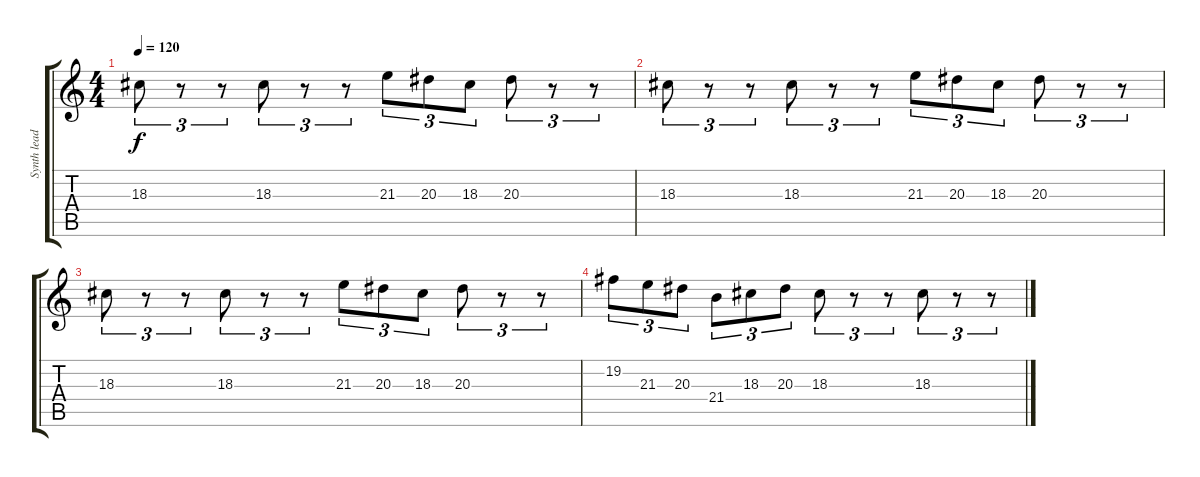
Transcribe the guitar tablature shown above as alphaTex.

\track ("Synth lead" "Synth lead") {instrument lead3calliope}
\staff {score tabs}
\tuning (E4 B3 G3 D3 A2 E2) {hide}
\ts (4 4)
\tempo 120
\clef g2
\ks c
18.3.8{tu (3 2) dy f instrument stringensemble1} r.8{tu (3 2)} r.8{tu (3 2)} 18.3.8{tu (3 2)} r.8{tu (3 2)} r.8{tu (3 2)} 21.3.8{tu (3 2)} 20.3.8{tu (3 2)} 18.3.8{tu (3 2)} 20.3.8{tu (3 2)} r.8{tu (3 2)} r.8{tu (3 2)} |
18.3.8{tu (3 2)} r.8{tu (3 2)} r.8{tu (3 2)} 18.3.8{tu (3 2)} r.8{tu (3 2)} r.8{tu (3 2)} 21.3.8{tu (3 2)} 20.3.8{tu (3 2)} 18.3.8{tu (3 2)} 20.3.8{tu (3 2)} r.8{tu (3 2)} r.8{tu (3 2)} |
18.3.8{tu (3 2)} r.8{tu (3 2)} r.8{tu (3 2)} 18.3.8{tu (3 2)} r.8{tu (3 2)} r.8{tu (3 2)} 21.3.8{tu (3 2)} 20.3.8{tu (3 2)} 18.3.8{tu (3 2)} 20.3.8{tu (3 2)} r.8{tu (3 2)} r.8{tu (3 2)} |
19.2.8{tu (3 2)} 21.3.8{tu (3 2)} 20.3.8{tu (3 2)} 21.4.8{tu (3 2)} 18.3.8{tu (3 2)} 20.3.8{tu (3 2)} 18.3.8{tu (3 2)} r.8{tu (3 2)} r.8{tu (3 2)} 18.3.8{tu (3 2)} r.8{tu (3 2)} r.8{tu (3 2)}
